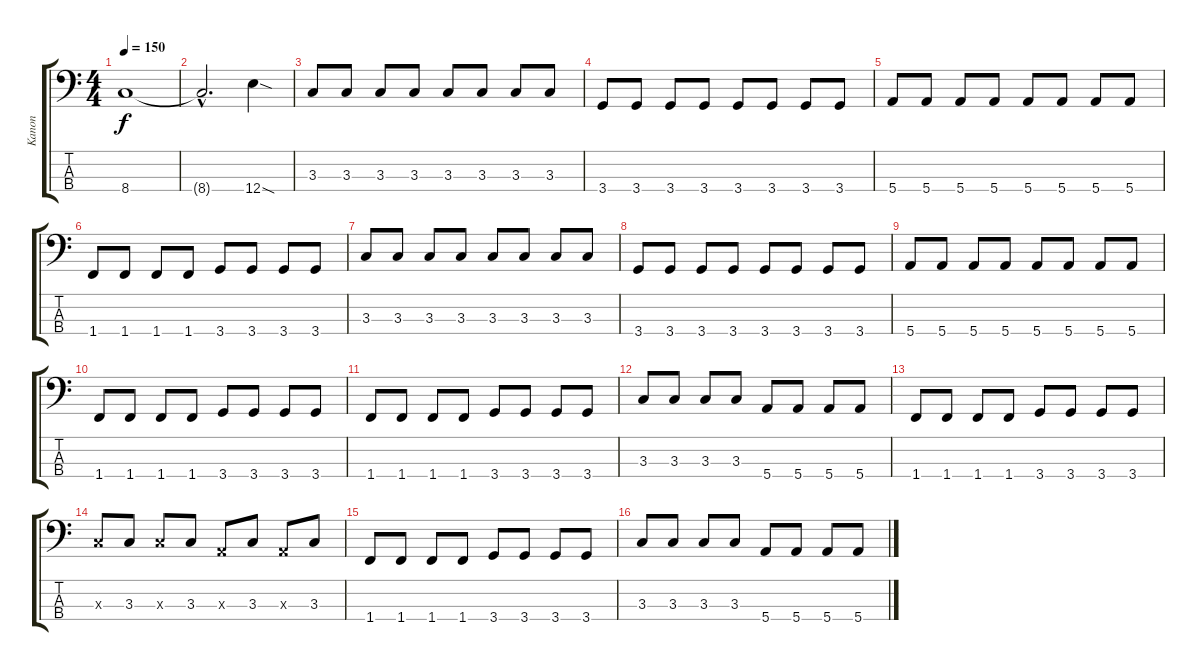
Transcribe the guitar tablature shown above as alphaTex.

\track ("Kanon" "Kanon") {instrument electricbassfinger}
\staff {score tabs}
\tuning (G2 D2 A1 E1) {hide}
\ts (4 4)
\tempo 150
\clef f4
\ks c
8.4.1{dy f} |
8.4{hac t}.2{d} 12.4{sod}.4 |
3.3.8 3.3.8 3.3.8 3.3.8 3.3.8 3.3.8 3.3.8 3.3.8 |
3.4.8 3.4.8 3.4.8 3.4.8 3.4.8 3.4.8 3.4.8 3.4.8 |
5.4.8 5.4.8 5.4.8 5.4.8 5.4.8 5.4.8 5.4.8 5.4.8 |
1.4.8 1.4.8 1.4.8 1.4.8 3.4.8 3.4.8 3.4.8 3.4.8 |
3.3.8 3.3.8 3.3.8 3.3.8 3.3.8 3.3.8 3.3.8 3.3.8 |
3.4.8 3.4.8 3.4.8 3.4.8 3.4.8 3.4.8 3.4.8 3.4.8 |
5.4.8 5.4.8 5.4.8 5.4.8 5.4.8 5.4.8 5.4.8 5.4.8 |
1.4.8 1.4.8 1.4.8 1.4.8 3.4.8 3.4.8 3.4.8 3.4.8 |
1.4.8 1.4.8 1.4.8 1.4.8 3.4.8 3.4.8 3.4.8 3.4.8 |
3.3.8 3.3.8 3.3.8 3.3.8 5.4.8 5.4.8 5.4.8 5.4.8 |
1.4.8 1.4.8 1.4.8 1.4.8 3.4.8 3.4.8 3.4.8 3.4.8 |
3.3{x}.8 3.3.8 3.3{x}.8 3.3.8 0.3{x}.8 3.3.8 0.3{x}.8 3.3.8 |
1.4.8 1.4.8 1.4.8 1.4.8 3.4.8 3.4.8 3.4.8 3.4.8 |
3.3.8 3.3.8 3.3.8 3.3.8 5.4.8 5.4.8 5.4.8 5.4.8
